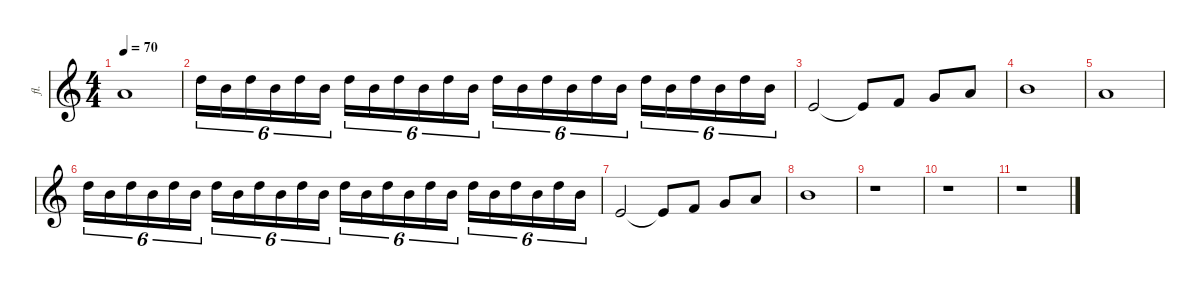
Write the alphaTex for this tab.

\defaultSystemsLayout 4
\hideDynamics
\bracketExtendMode groupsimilarinstruments
\otherSystemsTrackNameOrientation horizontal
\track ("Fill" "fl.") {defaultSystemsLayout 8 instrument flute}
\staff {score}
\tuning (E4 B3 G3 D3 A2 E2)
\ts (4 4)
\tempo 70
\clef g2
\ks c
10.2.1{dy f beam Up} |
10.1.16{tu (6 4) dy mf beam Down} 12.2.16{tu (6 4) beam Down} 10.1.16{tu (6 4) beam Down} 12.2.16{tu (6 4) beam Down} 10.1.16{tu (6 4) beam Down} 12.2.16{tu (6 4) beam Down} 10.1.16{tu (6 4) beam Down} 12.2.16{tu (6 4) dy mp beam Down} 10.1.16{tu (6 4) beam Down} 12.2.16{tu (6 4) beam Down} 10.1.16{tu (6 4) beam Down} 12.2.16{tu (6 4) beam Down} 10.1.16{tu (6 4) beam Down} 12.2.16{tu (6 4) beam Down} 10.1.16{tu (6 4) beam Down} 12.2.16{tu (6 4) beam Down} 10.1.16{tu (6 4) beam Down} 12.2.16{tu (6 4) beam Down} 10.1.16{tu (6 4) beam Down} 12.2.16{tu (6 4) dy p beam Down} 10.1.16{tu (6 4) beam Down} 12.2.16{tu (6 4) beam Down} 10.1.16{tu (6 4) beam Down} 12.2.16{tu (6 4) beam Down} |
14.4.2{dy mp beam Up} 14.4{t}.8{dy f beam Up} 10.3.8{dy mp beam Up} 12.3.8{beam Up} 10.2.8{beam Up} |
12.2.1{beam Down} |
10.2.1{dy f beam Up} |
10.1.16{tu (6 4) dy mf beam Down} 12.2.16{tu (6 4) beam Down} 10.1.16{tu (6 4) beam Down} 12.2.16{tu (6 4) beam Down} 10.1.16{tu (6 4) beam Down} 12.2.16{tu (6 4) beam Down} 10.1.16{tu (6 4) beam Down} 12.2.16{tu (6 4) dy mp beam Down} 10.1.16{tu (6 4) beam Down} 12.2.16{tu (6 4) beam Down} 10.1.16{tu (6 4) beam Down} 12.2.16{tu (6 4) beam Down} 10.1.16{tu (6 4) beam Down} 12.2.16{tu (6 4) beam Down} 10.1.16{tu (6 4) beam Down} 12.2.16{tu (6 4) beam Down} 10.1.16{tu (6 4) beam Down} 12.2.16{tu (6 4) beam Down} 10.1.16{tu (6 4) beam Down} 12.2.16{tu (6 4) dy p beam Down} 10.1.16{tu (6 4) beam Down} 12.2.16{tu (6 4) beam Down} 10.1.16{tu (6 4) beam Down} 12.2.16{tu (6 4) beam Down} |
14.4.2{dy f beam Up} 14.4{t}.8{beam Up} 10.3.8{dy mp beam Up} 12.3.8{beam Up} 10.2.8{beam Up} |
12.2.1{dy f beam Down} |
r.1{beam Down} |
r.1{beam Down} |
r.1{beam Down}
